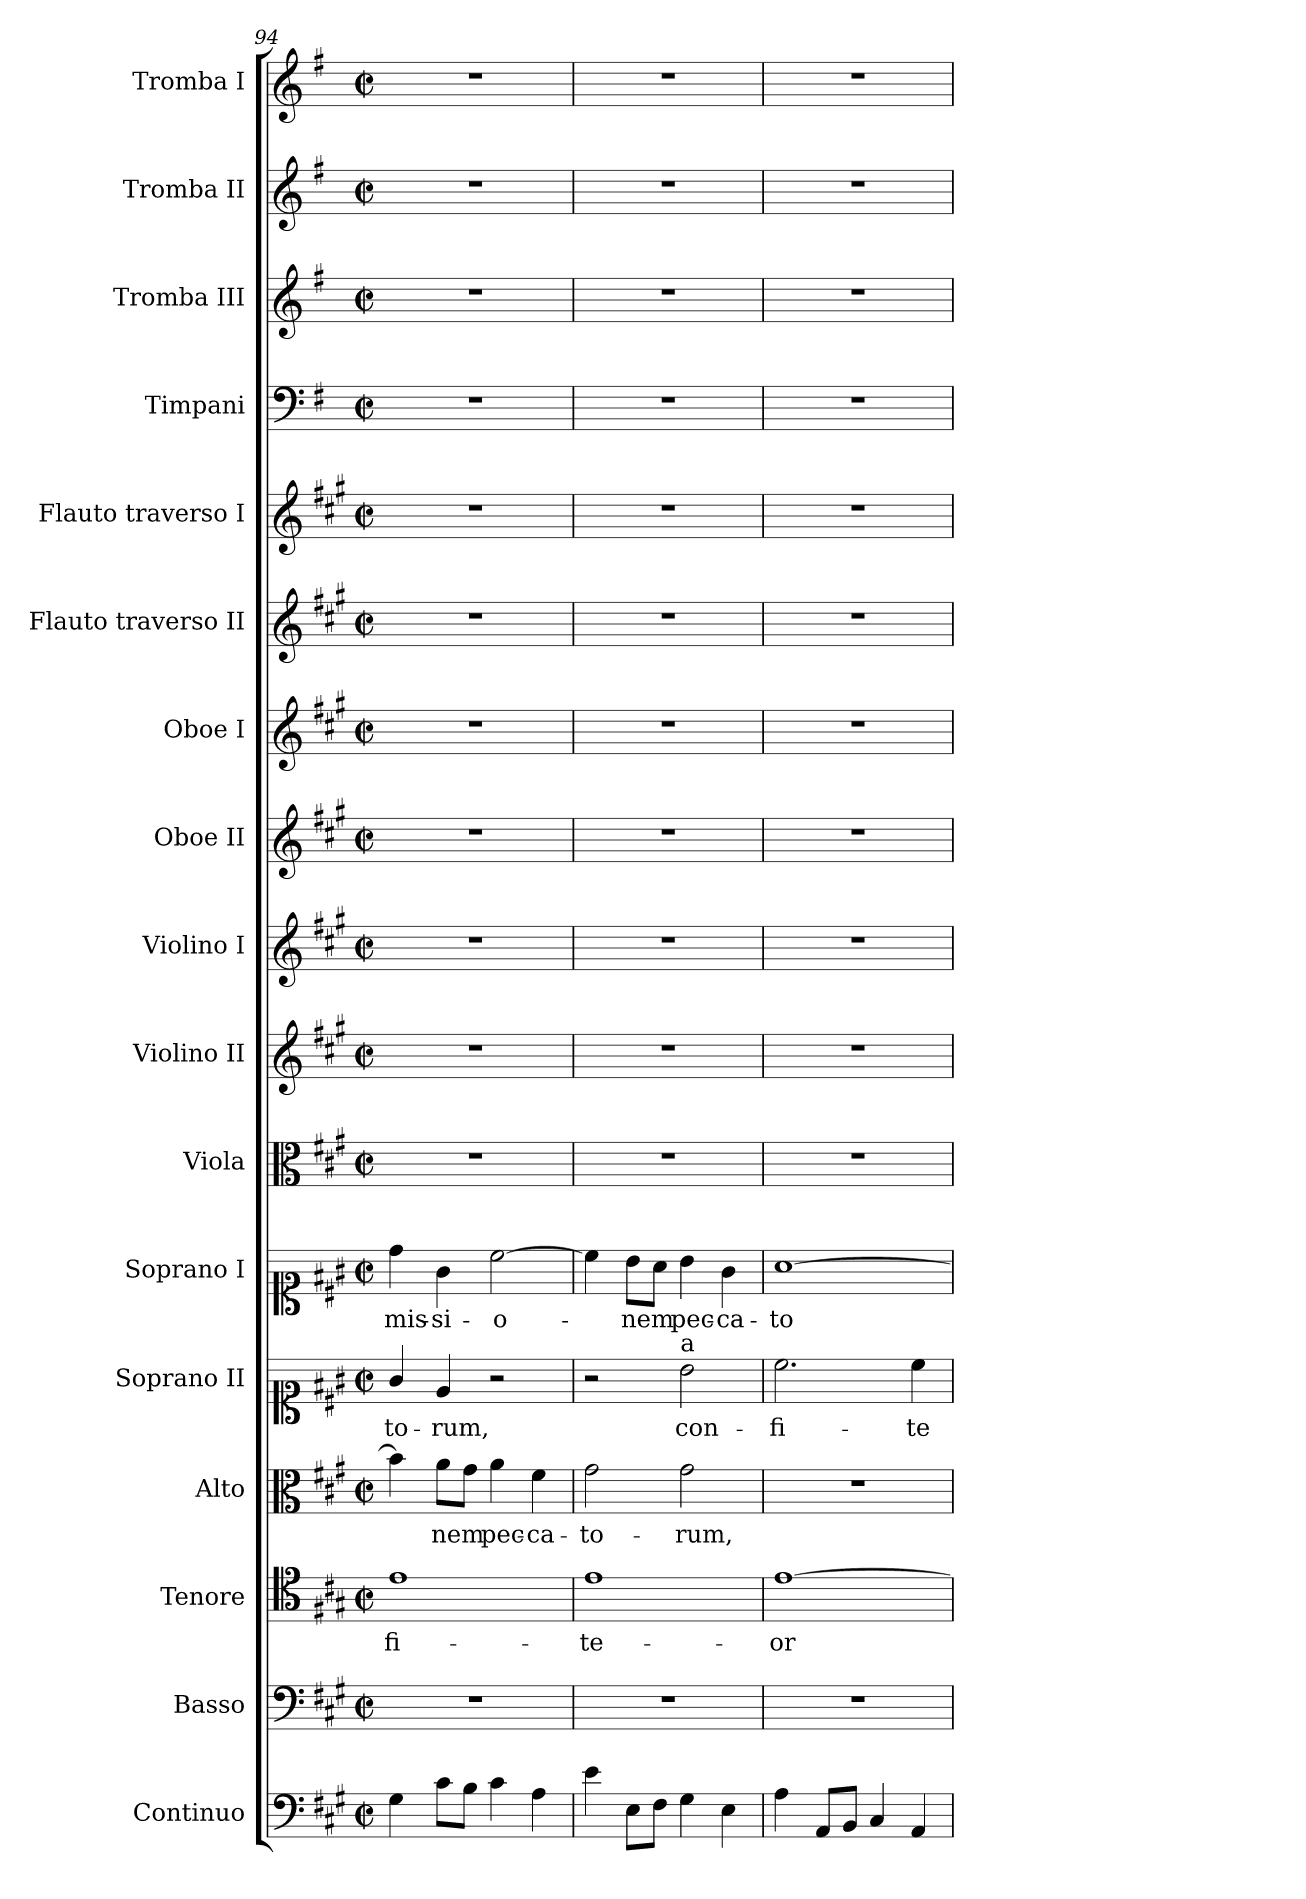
**kern	**kern	**kern	**text	**kern	**text	**kern	**text	**kern	**text	**kern	**kern	**kern	**kern	**kern	**kern	**kern	**kern	**kern	**kern	**kern
*part17	*part16	*part15	*part15	*part14	*part14	*part13	*part13	*part12	*part12	*part11	*part10	*part9	*part8	*part7	*part6	*part5	*part4	*part3	*part2	*part1
*staff17	*staff16	*staff15	*staff15	*staff14	*staff14	*staff13	*staff13	*staff12	*staff12	*staff11	*staff10	*staff9	*staff8	*staff7	*staff6	*staff5	*staff4	*staff3	*staff2	*staff1
*I"Continuo	*I"Basso	*I"Tenore	*	*I"Alto	*	*I"Soprano II	*	*I"Soprano I	*	*I"Viola	*I"Violino II	*I"Violino I	*I"Oboe II	*I"Oboe I	*I"Flauto traverso II	*I"Flauto traverso I	*I"Timpani	*I"Tromba III	*I"Tromba II	*I"Tromba I
*I'Cont.	*I'B.	*I'T.	*	*I'A.	*	*I'S. II	*	*I'S. I	*	*I'Vla.	*I'Vln. II	*I'Vln. I	*I'Ob. II	*I'Ob. I	*I'Fl. trv. II	*I'Fl. trv. I	*I'Timp.	*I'Tr. III	*I'Tr. II	*I'Tr. I
*clefF4	*clefF4	*clefC4	*	*clefC3	*	*clefC1	*	*clefC1	*	*clefC3	*clefG2	*clefG2	*clefG2	*clefG2	*clefG2	*clefG2	*clefF4	*clefG2	*clefG2	*clefG2
*	*	*	*	*	*	*	*	*	*	*	*	*	*	*	*	*	*ITrd-1c-2	*ITrd-1c-2	*ITrd-1c-2	*ITrd-1c-2
*k[f#c#g#]	*k[f#c#g#]	*k[f#c#g#]	*	*k[f#c#g#]	*	*k[f#c#g#]	*	*k[f#c#g#]	*	*k[f#c#g#]	*k[f#c#g#]	*k[f#c#g#]	*k[f#c#g#]	*k[f#c#g#]	*k[f#c#g#]	*k[f#c#g#]	*k[f#c#g#]	*k[f#c#g#]	*k[f#c#g#]	*k[f#c#g#]
*M2/2	*M2/2	*M2/2	*	*M2/2	*	*M2/2	*	*M2/2	*	*M2/2	*M2/2	*M2/2	*M2/2	*M2/2	*M2/2	*M2/2	*M2/2	*M2/2	*M2/2	*M2/2
*met(c|)	*met(c|)	*met(c|)	*	*met(c|)	*	*met(c|)	*	*met(c|)	*	*met(c|)	*met(c|)	*met(c|)	*met(c|)	*met(c|)	*met(c|)	*met(c|)	*met(c|)	*met(c|)	*met(c|)	*met(c|)
=94	=94	=94	=94	=94	=94	=94	=94	=94	=94	=94	=94	=94	=94	=94	=94	=94	=94	=94	=94	=94
4G#\	1r	1e	-fi-	4b\]	.	4g#/	-to-	4dd\	-mis-	1r	1r	1r	1r	1r	1r	1r	1r	1r	1r	1r
8c#\L	.	.	.	8a\L	-nem	4e/	-rum,	4g#\	-si-	.	.	.	.	.	.	.	.	.	.	.
8B\J	.	.	.	8g#\J	.	.	.	.	.	.	.	.	.	.	.	.	.	.	.	.
4c#\	.	.	.	4a\	pec-	2r	.	[2cc#\	-o-	.	.	.	.	.	.	.	.	.	.	.
4A\	.	.	.	4f#\	-ca-	.	.	.	.	.	.	.	.	.	.	.	.	.	.	.
=95	=95	=95	=95	=95	=95	=95	=95	=95	=95	=95	=95	=95	=95	=95	=95	=95	=95	=95	=95	=95
4e\	1r	1e	-te-	2g#\	-to-	2r	.	4cc#\]	.	1r	1r	1r	1r	1r	1r	1r	1r	1r	1r	1r
8E\L	.	.	.	.	.	.	.	8b\L	-nem	.	.	.	.	.	.	.	.	.	.	.
8F#\J	.	.	.	.	.	.	.	8a\J	.	.	.	.	.	.	.	.	.	.	.	.
!	!	!	!	!	!	!LO:TX:a:t=a	!	!	!	!	!	!	!	!	!	!	!	!	!	!
4G#\	.	.	.	2g#\	-rum,	2b\	con-	4b\	pec-	.	.	.	.	.	.	.	.	.	.	.
4E\	.	.	.	.	.	.	.	4g#\	-ca-	.	.	.	.	.	.	.	.	.	.	.
=96	=96	=96	=96	=96	=96	=96	=96	=96	=96	=96	=96	=96	=96	=96	=96	=96	=96	=96	=96	=96
4A\	1r	[1e	-or	1r	.	2.cc#\	-fi-	[1a	-to-	1r	1r	1r	1r	1r	1r	1r	1r	1r	1r	1r
8AA/L	.	.	.	.	.	.	.	.	.	.	.	.	.	.	.	.	.	.	.	.
8BB/J	.	.	.	.	.	.	.	.	.	.	.	.	.	.	.	.	.	.	.	.
4C#/	.	.	.	.	.	.	.	.	.	.	.	.	.	.	.	.	.	.	.	.
4AA/	.	.	.	.	.	4cc#\	-te-	.	.	.	.	.	.	.	.	.	.	.	.	.
=	=	=	=	=	=	=	=	=	=	=	=	=	=	=	=	=	=	=	=	=
*-	*-	*-	*-	*-	*-	*-	*-	*-	*-	*-	*-	*-	*-	*-	*-	*-	*-	*-	*-	*-
